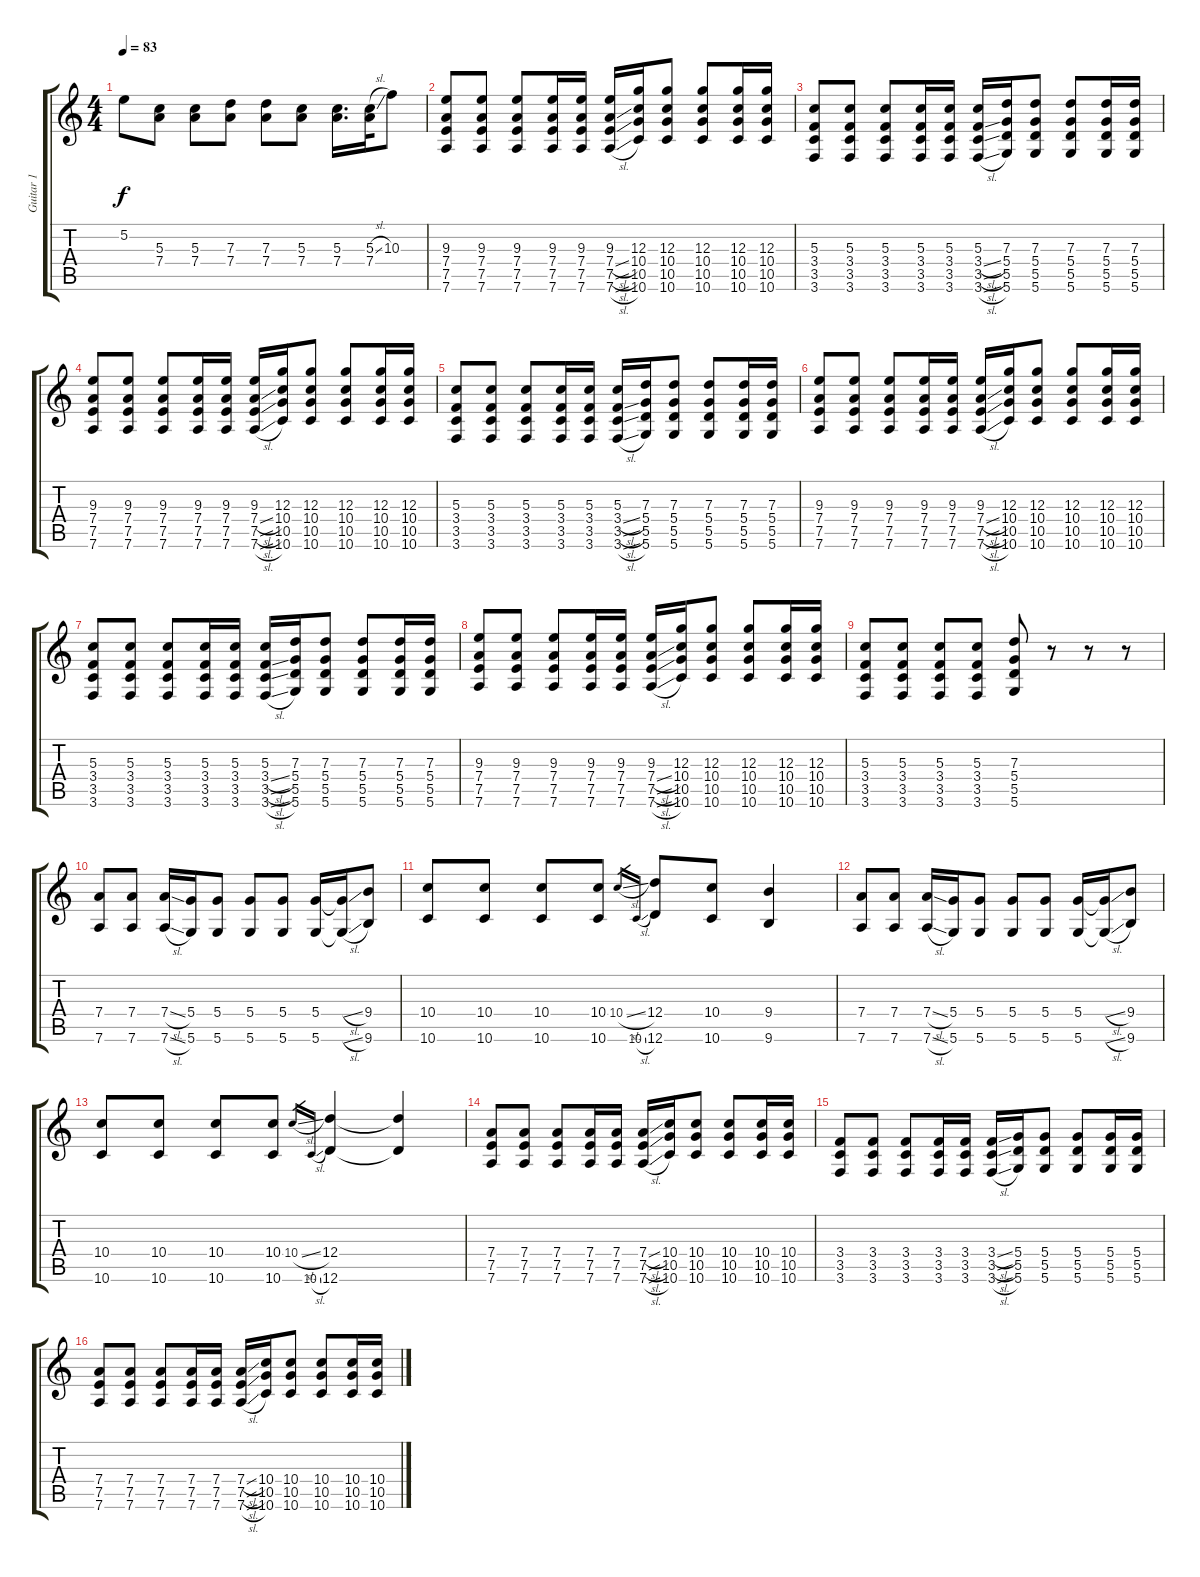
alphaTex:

\track ("Guitar 1" "Guitar 1") {instrument electricguitarclean}
\staff {score tabs}
\tuning (E4 B3 G3 D3 A2 D2) {hide}
\ts (4 4)
\tempo 83
\clef g2
\ks c
5.2{t}.8{dy f} (5.3 7.4).8 (5.3 7.4).8 (7.3 7.4).8 (7.3 7.4).8 (5.3 7.4).8 (5.3 7.4).16{d} (5.3{sl} 7.4).32 10.3.8 |
(9.3 7.4 7.5 7.6).8{volume 13} (9.3 7.4 7.5 7.6).8 (9.3 7.4 7.5 7.6).8 (9.3 7.4 7.5 7.6).16 (9.3 7.4 7.5 7.6).16 (9.3 7.4{sl} 7.5{sl} 7.6{sl}).16 (12.3 10.4 10.5 10.6).16 (12.3 10.4 10.5 10.6).8 (12.3 10.4 10.5 10.6).8 (12.3 10.4 10.5 10.6).16 (12.3 10.4 10.5 10.6).16 |
(5.3 3.4 3.5 3.6).8 (5.3 3.4 3.5 3.6).8 (5.3 3.4 3.5 3.6).8 (5.3 3.4 3.5 3.6).16 (5.3 3.4 3.5 3.6).16 (5.3 3.4{sl} 3.5{sl} 3.6{sl}).16 (7.3 5.4 5.5 5.6).16 (7.3 5.4 5.5 5.6).8 (7.3 5.4 5.5 5.6).8 (7.3 5.4 5.5 5.6).16 (7.3 5.4 5.5 5.6).16 |
(9.3 7.4 7.5 7.6).8 (9.3 7.4 7.5 7.6).8 (9.3 7.4 7.5 7.6).8 (9.3 7.4 7.5 7.6).16 (9.3 7.4 7.5 7.6).16 (9.3 7.4{sl} 7.5{sl} 7.6{sl}).16 (12.3 10.4 10.5 10.6).16 (12.3 10.4 10.5 10.6).8 (12.3 10.4 10.5 10.6).8 (12.3 10.4 10.5 10.6).16 (12.3 10.4 10.5 10.6).16 |
(5.3 3.4 3.5 3.6).8 (5.3 3.4 3.5 3.6).8 (5.3 3.4 3.5 3.6).8 (5.3 3.4 3.5 3.6).16 (5.3 3.4 3.5 3.6).16 (5.3 3.4{sl} 3.5{sl} 3.6{sl}).16 (7.3 5.4 5.5 5.6).16 (7.3 5.4 5.5 5.6).8 (7.3 5.4 5.5 5.6).8 (7.3 5.4 5.5 5.6).16 (7.3 5.4 5.5 5.6).16 |
(9.3 7.4 7.5 7.6).8 (9.3 7.4 7.5 7.6).8 (9.3 7.4 7.5 7.6).8 (9.3 7.4 7.5 7.6).16 (9.3 7.4 7.5 7.6).16 (9.3 7.4{sl} 7.5{sl} 7.6{sl}).16 (12.3 10.4 10.5 10.6).16 (12.3 10.4 10.5 10.6).8 (12.3 10.4 10.5 10.6).8 (12.3 10.4 10.5 10.6).16 (12.3 10.4 10.5 10.6).16 |
(5.3 3.4 3.5 3.6).8 (5.3 3.4 3.5 3.6).8 (5.3 3.4 3.5 3.6).8 (5.3 3.4 3.5 3.6).16 (5.3 3.4 3.5 3.6).16 (5.3 3.4{sl} 3.5{sl} 3.6{sl}).16 (7.3 5.4 5.5 5.6).16 (7.3 5.4 5.5 5.6).8 (7.3 5.4 5.5 5.6).8 (7.3 5.4 5.5 5.6).16 (7.3 5.4 5.5 5.6).16 |
(9.3 7.4 7.5 7.6).8 (9.3 7.4 7.5 7.6).8 (9.3 7.4 7.5 7.6).8 (9.3 7.4 7.5 7.6).16 (9.3 7.4 7.5 7.6).16 (9.3 7.4{sl} 7.5{sl} 7.6{sl}).16 (12.3 10.4 10.5 10.6).16 (12.3 10.4 10.5 10.6).8 (12.3 10.4 10.5 10.6).8 (12.3 10.4 10.5 10.6).16 (12.3 10.4 10.5 10.6).16 |
(5.3 3.4 3.5 3.6).8 (5.3 3.4 3.5 3.6).8 (5.3 3.4 3.5 3.6).8 (5.3 3.4 3.5 3.6).8 (7.3 5.4 5.5 5.6).8 r.8 r.8 r.8 |
(7.4 7.6).8{volume 15 balance 10} (7.4 7.6).8 (7.4{sl} 7.6{sl}).16 (5.4 5.6).16 (5.4 5.6).8 (5.4 5.6).8 (5.4 5.6).8 (5.4 5.6).16 (5.4{sl t} 5.6{sl t}).16 (9.4 9.6).8 |
(10.4 10.6).8 (10.4 10.6).8 (10.4 10.6).8 (10.4 10.6).8 10.4{sl}.16{gr} 10.6{sl}.16{gr} (12.4 12.6).8 (10.4 10.6).8 (9.4 9.6).4 |
(7.4 7.6).8 (7.4 7.6).8 (7.4{sl} 7.6{sl}).16 (5.4 5.6).16 (5.4 5.6).8 (5.4 5.6).8 (5.4 5.6).8 (5.4 5.6).16 (5.4{sl t} 5.6{sl t}).16 (9.4 9.6).8 |
(10.4 10.6).8 (10.4 10.6).8 (10.4 10.6).8 (10.4 10.6).8 10.4{sl}.16{gr} 10.6{sl}.16{gr} (12.4 12.6).4 (12.4{t} 12.6{t}).4 |
(7.4 7.5 7.6).8 (7.4 7.5 7.6).8 (7.4 7.5 7.6).8 (7.4 7.5 7.6).16 (7.4 7.5 7.6).16 (7.4{sl} 7.5{sl} 7.6{sl}).16 (10.4 10.5 10.6).16 (10.4 10.5 10.6).8 (10.4 10.5 10.6).8 (10.4 10.5 10.6).16 (10.4 10.5 10.6).16 |
(3.4 3.5 3.6).8 (3.4 3.5 3.6).8 (3.4 3.5 3.6).8 (3.4 3.5 3.6).16 (3.4 3.5 3.6).16 (3.4{sl} 3.5{sl} 3.6{sl}).16 (5.4 5.5 5.6).16 (5.4 5.5 5.6).8 (5.4 5.5 5.6).8 (5.4 5.5 5.6).16 (5.4 5.5 5.6).16 |
(7.4 7.5 7.6).8 (7.4 7.5 7.6).8 (7.4 7.5 7.6).8 (7.4 7.5 7.6).16 (7.4 7.5 7.6).16 (7.4{sl} 7.5{sl} 7.6{sl}).16 (10.4 10.5 10.6).16 (10.4 10.5 10.6).8 (10.4 10.5 10.6).8 (10.4 10.5 10.6).16 (10.4 10.5 10.6).16
